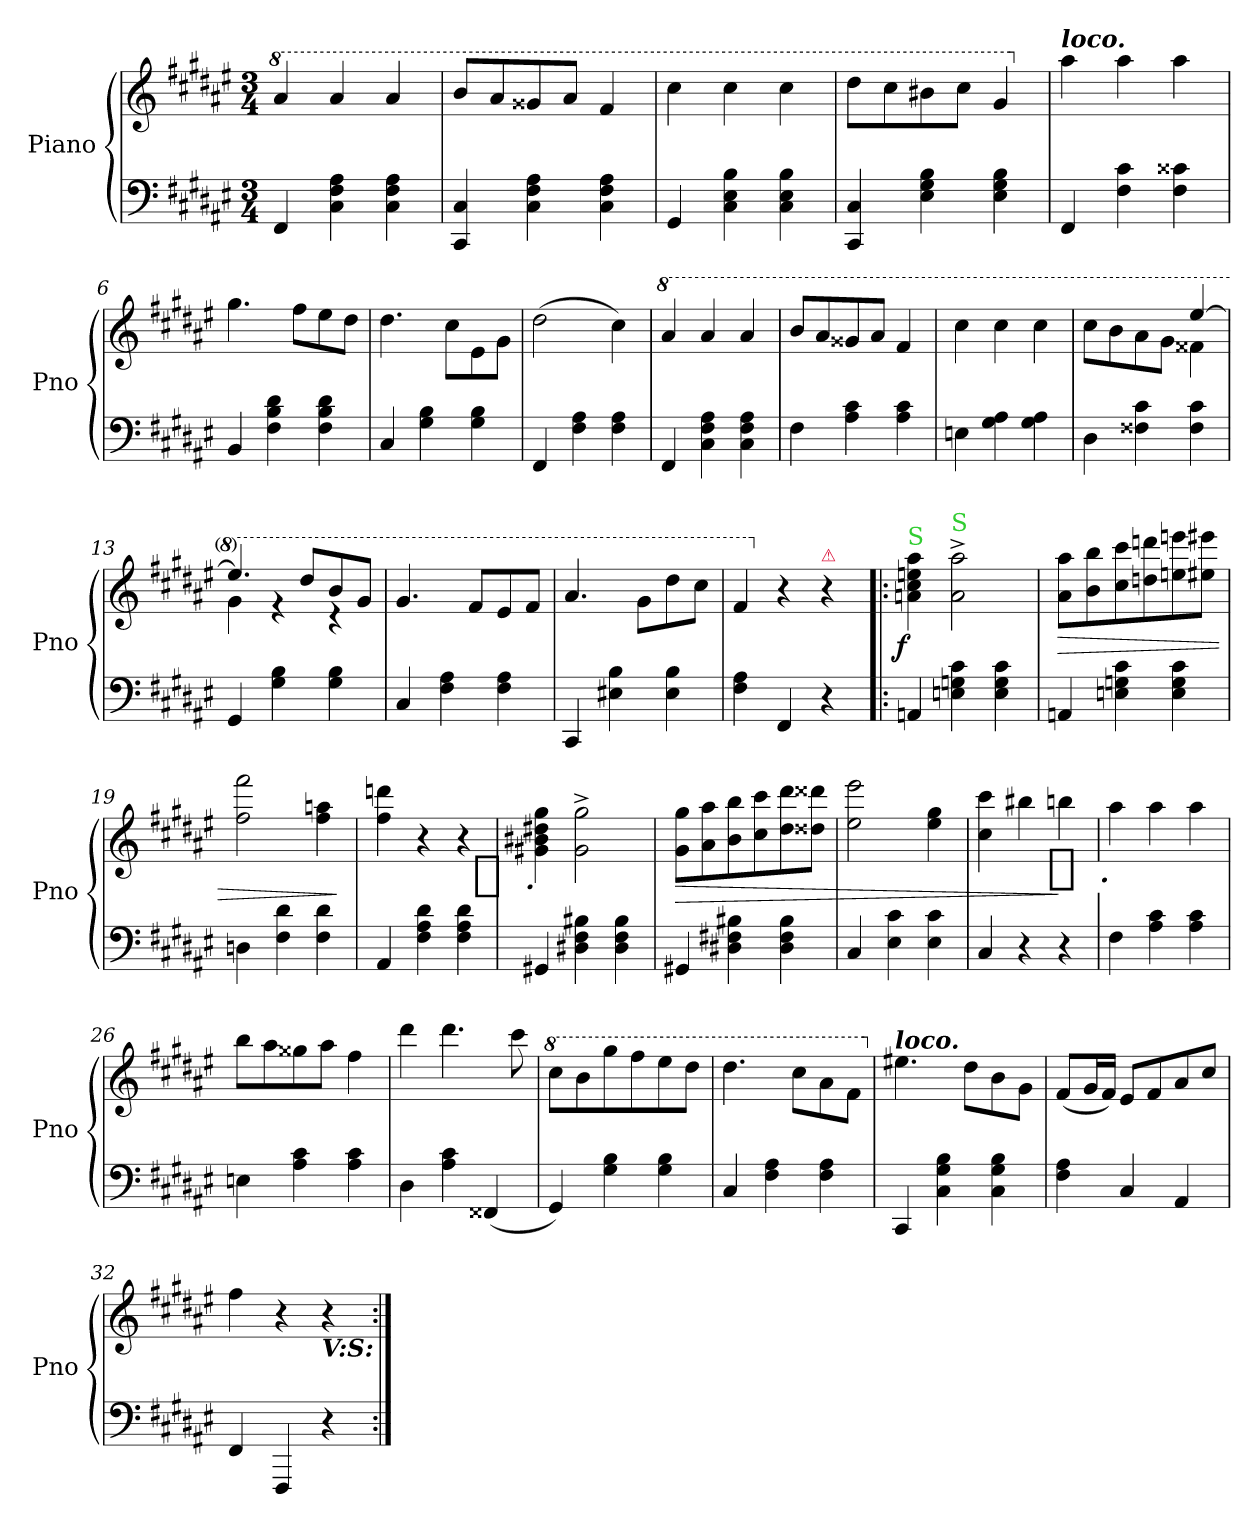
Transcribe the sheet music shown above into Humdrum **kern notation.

**kern	**kern	**dynam
*part1	*part1	*part1
*staff2	*staff1	*staff1/2
*I"Piano	*	*
*I'Pno	*	*
*clefF4	*clefG2	*
*k[f#c#g#d#a#e#]	*k[f#c#g#d#a#e#]	*
*M3/4	*M3/4	*
*	*8va	*
=1	=1	=1
4FF#/	4aa#/	.
4C#\ 4F#\ 4A#\	4aa#/	.
4C#\ 4F#\ 4A#\	4aa#/	.
=2	=2	=2
4CC#/ 4C#/	8bb/L	.
.	8aa#/	.
4C#\ 4F#\ 4A#\	8gg##X/	.
.	8aa#/J	.
4C#\ 4F#\ 4A#\	4ff#/	.
=3	=3	=3
4GG#/	4ccc#\	.
4C#\ 4E#\ 4B\	4ccc#\	.
4C#\ 4E#\ 4B\	4ccc#\	.
=4	=4	=4
4CC#/ 4C#/	8ddd#\L	.
.	8ccc#\	.
4E#\ 4G#\ 4B\	8bb#X\	.
.	8ccc#\J	.
4E#\ 4G#\ 4B\	4gg#/	.
=5	=5	=5
*	*X8va	*
!	!LO:TX:a:Bi:t=loco.	!
4FF#/	4aa#\	.
4F#\ 4c#\	4aa#\	.
4F#\ 4c##X\	4aa#\	.
=6	=6	=6
4BB/	4.gg#\	.
4F#\ 4B\ 4d#\	.	.
.	8ff#\L	.
4F#\ 4B\ 4d#\	8ee#\	.
.	8dd#\J	.
=7	=7	=7
4C#/	4.dd#\	.
4G#\ 4B\	.	.
.	8cc#\L	.
4G#\ 4B\	8e#\	.
.	8g#\J	.
=8	=8	=8
4FF#/	(>2dd#\	.
4F#\ 4A#\	.	.
4F#\ 4A#\	4cc#\)	.
=9	=9	=9
*	*8va	*
4FF#/	4aa#/	.
4C#\ 4F#\ 4A#\	4aa#/	.
4C#\ 4F#\ 4A#\	4aa#/	.
=10	=10	=10
4F#\	8bb/L	.
.	8aa#/	.
4A#\ 4c#\	8gg##X/	.
.	8aa#/J	.
4A#\ 4c#\	4ff#/	.
=11	=11	=11
4En\	4ccc#\	.
4G#\ 4A#\	4ccc#\	.
4G#\ 4A#\	4ccc#\	.
=12	=12	=12
*	*^	*
4D#\	8ccc#\L	4ryy	.
.	8bb\	.	.
4F##X\ 4c#\	8aa#\	4ryy	.
.	8gg#\J	.	.
4F##\ 4c#\	[4eee#/	4ff##X\	.
=13	=13	=13	=13
4GG#/	4.eee#/]	4gg#\	.
4G#\ 4B\	.	4rff	.
.	8ddd#/L	.	.
4G#\ 4B\	8bb/	4rdd	.
.	8gg#/J	.	.
*	*v	*v	*
=14	=14	=14
4C#/	4.gg#/	.
4F#\ 4A#\	.	.
.	8ff#/L	.
4F#\ 4A#\	8ee#/	.
.	8ff#/J	.
=15	=15	=15
4CC#/	4.aa#/	.
4E#X\ 4B\	.	.
.	8gg#\L	.
4E#\ 4B\	8ddd#\	.
.	8ccc#\J	.
=16	=16	=16
4F#\ 4A#\	4ff#/	.
*	*X8va	*
4FF#/	4r	.
!	!LO:TX:a:color=crimson:t=⚠	!
4r	4r	.
=17!|:	=17!|:	=17!|:
!	!LO:TX:a:color=limegreen:t=S	!
!	!	!LO:DY:b:rj
4AAn/	4an\ 4cc#\ 4een\ 4aa#\	f
!	!LO:TX:a:color=limegreen:t=S	!
4En\ 4Gn\ 4c#\	2a^<\ 2aa#^<\	.
4E\ 4G\ 4c#\	.	.
=18	=18	=18
4AAn/	8a#\ 8aa#\L	>
.	8b\ 8bb\	.
4En\ 4Gn\ 4c#\	8cc#\ 8ccc#\	.
.	8ddn\ 8dddn\	.
4E\ 4G\ 4c#\	8een\ 8eeen\	.
.	8ee#X\ 8eee#X\J	.
=19	=19	=19
4Dn\	2ff#\ 2fff#\	.
4F#\ 4d#\	.	.
4F#\ 4d#\	4ff#\ 4aan\	.
.	.	]
=20	=20	=20
4AA#/	4ff#\ 4dddn\	.
4F#\ 4A#\ 4d#\	4r	.
4F#\ 4A#\ 4d#\	4r	.
=21	=21	=21
!	!	!LO:DY:b:rj:t=%s .
4GG#X/	4g#X\ 4b#X\ 4dd#X\ 4gg#\	f
4D#X\ 4F#\ 4B#X\	2g#^<\ 2gg#^<\	.
4D#\ 4F#\ 4B#\	.	.
=22	=22	=22
4GG#X/	8g#\ 8gg#\L	>
.	8a#\ 8aa#\	.
4D#X\ 4F#X\ 4B#X\	8b\ 8bb\	.
.	8cc#\ 8ccc#\	.
4D#\ 4F#\ 4B#\	8dd#\ 8ddd#\	.
.	8dd##X\ 8ddd##X\J	.
=23	=23	=23
4C#/	2ee#\ 2eee#\	.
4E#\ 4c#\	.	.
4E#\ 4c#\	4ee#\ 4gg#\	.
=24	=24	=24
4C#/	4cc#\ 4ccc#\	.
4r	4bb#X\	.
4r	4bbn\	]
=25	=25	=25
!	!	!LO:DY:b:rj:t=%s .
4F#\	4aa#\	pp
4A#\ 4c#\	4aa#\	.
4A#\ 4c#\	4aa#\	.
=26	=26	=26
4En\	8bb\L	.
.	8aa#\	.
4A#\ 4c#\	8gg##X\	.
.	8aa#\J	.
4A#\ 4c#\	4ff#\	.
=27	=27	=27
4D#\	4ddd#\	.
4A#\ 4c#\	4.ddd#\	.
(<4FF##X/	.	.
.	8ccc#\	.
=28	=28	=28
*	*8va	*
4GG#/)	8ccc#\L	.
.	8bb\	.
4G#\ 4B\	8ggg#\	.
.	8fff#\	.
4G#\ 4B\	8eee#\	.
.	8ddd#\J	.
=29	=29	=29
4C#/	4.ddd#\	.
4F#\ 4A#\	.	.
.	8ccc#\L	.
4F#\ 4A#\	8aa#\	.
.	8ff#\J	.
=30	=30	=30
*	*X8va	*
!	!LO:TX:a:Bi:t=loco.	!
4CC#/	4.ee#X\	.
4C#\ 4G#\ 4B\	.	.
.	8dd#\L	.
4C#\ 4G#\ 4B\	8b\	.
.	8g#\J	.
=31	=31	=31
4F#\ 4A#\	(<8f#/L	.
.	16g#/L	.
.	16f#/JJ)	.
4C#/	8e#/L	.
.	8f#/	.
4AA#/	8a#/	.
.	8cc#/J	.
=32	=32	=32
4FF#/	4ff#\	.
4FFF#/	4r	.
!	!LO:TX:b:Bi:t=V&colon;S&colon;	!
4r	4r	.
=:|!	=:|!	=:|!
*-	*-	*-
